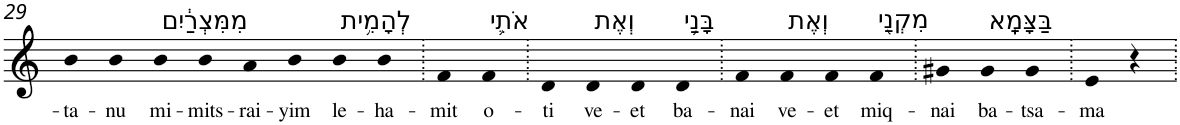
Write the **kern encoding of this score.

**kern	**text
*part1	*part1
*staff1	*staff1
*I"Piano	*
*I'Pno	*
!!LO:PB:g=z
*clefG2	*
*k[]	*
=29	=29
!	!LO:LY:b
4b	-ta-
!	!LO:LY:b
4b	-nu
!LO:TX:a:t=מִמִּצְרַ֔יִם	!
!	!LO:LY:b
4b	mi-
!	!LO:LY:b
4b	-mits-
!	!LO:LY:b
4a	-rai-
!	!LO:LY:b
4b	-yim
!LO:TX:a:t=לְהָמִ֥ית	!
!	!LO:LY:b
4b	le-
!	!LO:LY:b
4b	-ha-
=30.	=30.
!	!LO:LY:b
4f	-mit
!LO:TX:a:t=אֹתִ֛י	!
!	!LO:LY:b
4f	o-
=31.	=31.
!	!LO:LY:b
4d	-ti
!LO:TX:a:t=וְאֶת	!
!	!LO:LY:b
4d	ve-
!	!LO:LY:b
4d	-et
!LO:TX:a:t=בָּנַ֥י	!
!	!LO:LY:b
4d	ba-
=32.	=32.
!	!LO:LY:b
4f	-nai
!LO:TX:a:t=וְאֶת	!
!	!LO:LY:b
4f	ve-
!	!LO:LY:b
4f	-et
!LO:TX:a:t=מִקְנַ֖י	!
!	!LO:LY:b
4f	miq-
=33.	=33.
!	!LO:LY:b
4g#X	-nai
!LO:TX:a:t=בַּצָּמָֽא	!
!	!LO:LY:b
4g#	ba-
!	!LO:LY:b
4g#	-tsa-
=34.	=34.
!	!LO:LY:b
4e	-ma
4r	.
=.	=.
*-	*-
